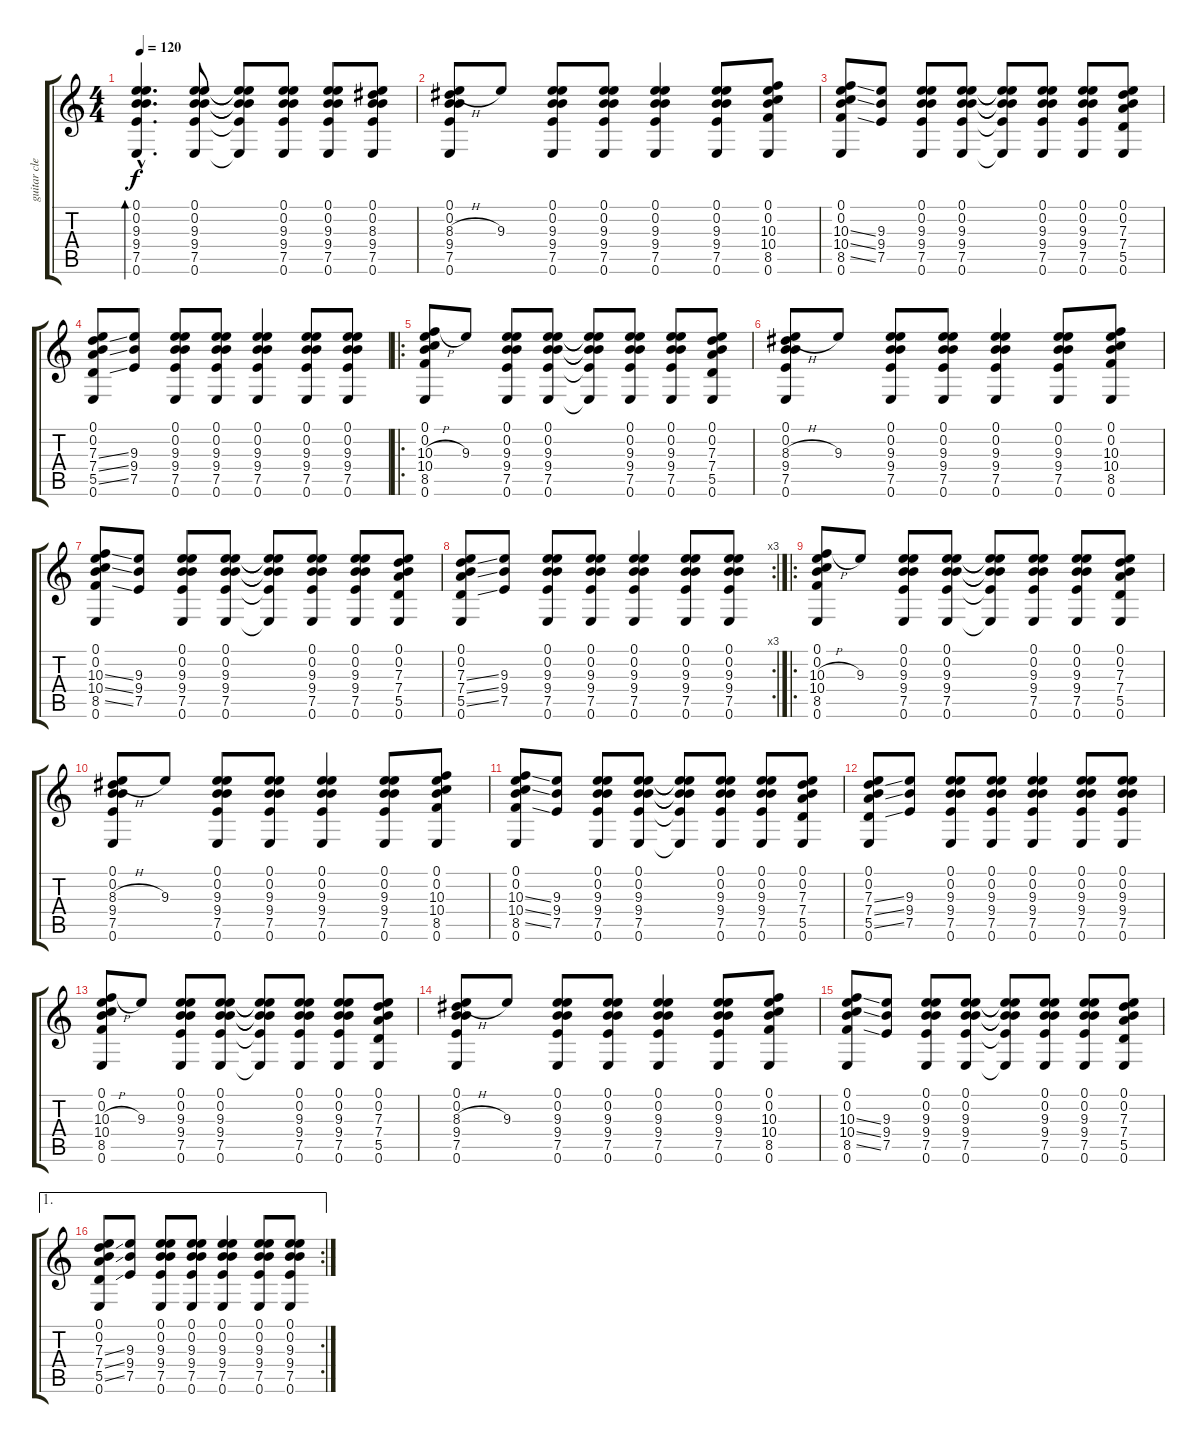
\track ("guitar clean" "guitar cle") {instrument electricguitarclean}
\staff {score tabs}
\tuning (E4 B3 G3 D3 A2 E2) {hide}
\ts (4 4)
\tempo 120
\clef g2
\ks c
(0.1{hac} 0.2{hac} 9.3{hac} 9.4{hac} 7.5{hac} 0.6{hac}).4{d bd 480 dy f} (0.1 0.2 9.3 9.4 7.5 0.6).8 (0.1{t} 0.2{t} 9.3{t} 9.4{t} 7.5{t} 0.6{t}).8 (0.1 0.2 9.3 9.4 7.5 0.6).8 (0.1 0.2 9.3 9.4 7.5 0.6).8 (0.1 0.2 8.3 9.4 7.5 0.6).8 |
(0.1 0.2 8.3{h} 9.4 7.5 0.6).8 9.3.8 (0.1 0.2 9.3 9.4 7.5 0.6).8 (0.1 0.2 9.3 9.4 7.5 0.6).8 (0.1 0.2 9.3 9.4 7.5 0.6).4 (0.1 0.2 9.3 9.4 7.5 0.6).8 (0.1 0.2 10.3 10.4 8.5 0.6).8 |
(0.1 0.2 10.3{ss} 10.4{ss} 8.5{ss} 0.6).8 (9.3 9.4 7.5).8 (0.1 0.2 9.3 9.4 7.5 0.6).8 (0.1 0.2 9.3 9.4 7.5 0.6).8 (0.1{t} 0.2{t} 9.3{t} 9.4{t} 7.5{t} 0.6{t}).8 (0.1 0.2 9.3 9.4 7.5 0.6).8 (0.1 0.2 9.3 9.4 7.5 0.6).8 (0.1 0.2 7.3 7.4 5.5 0.6).8 |
(0.1 0.2 7.3{ss} 7.4{ss} 5.5{ss} 0.6).8 (9.3 9.4 7.5).8 (0.1 0.2 9.3 9.4 7.5 0.6).8 (0.1 0.2 9.3 9.4 7.5 0.6).8 (0.1 0.2 9.3 9.4 7.5 0.6).4 (0.1 0.2 9.3 9.4 7.5 0.6).8 (0.1 0.2 9.3 9.4 7.5 0.6).8 |
\ro
(0.1 0.2 10.3{h} 10.4 8.5 0.6).8 9.3.8 (0.1 0.2 9.3 9.4 7.5 0.6).8 (0.1 0.2 9.3 9.4 7.5 0.6).8 (0.1{t} 0.2{t} 9.3{t} 9.4{t} 7.5{t} 0.6{t}).8 (0.1 0.2 9.3 9.4 7.5 0.6).8 (0.1 0.2 9.3 9.4 7.5 0.6).8 (0.1 0.2 7.3 7.4 5.5 0.6).8 |
(0.1 0.2 8.3{h} 9.4 7.5 0.6).8 9.3.8 (0.1 0.2 9.3 9.4 7.5 0.6).8 (0.1 0.2 9.3 9.4 7.5 0.6).8 (0.1 0.2 9.3 9.4 7.5 0.6).4 (0.1 0.2 9.3 9.4 7.5 0.6).8 (0.1 0.2 10.3 10.4 8.5 0.6).8 |
(0.1 0.2 10.3{ss} 10.4{ss} 8.5{ss} 0.6).8 (9.3 9.4 7.5).8 (0.1 0.2 9.3 9.4 7.5 0.6).8 (0.1 0.2 9.3 9.4 7.5 0.6).8 (0.1{t} 0.2{t} 9.3{t} 9.4{t} 7.5{t} 0.6{t}).8 (0.1 0.2 9.3 9.4 7.5 0.6).8 (0.1 0.2 9.3 9.4 7.5 0.6).8 (0.1 0.2 7.3 7.4 5.5 0.6).8 |
\rc 3
(0.1 0.2 7.3{ss} 7.4{ss} 5.5{ss} 0.6).8 (9.3 9.4 7.5).8 (0.1 0.2 9.3 9.4 7.5 0.6).8 (0.1 0.2 9.3 9.4 7.5 0.6).8 (0.1 0.2 9.3 9.4 7.5 0.6).4 (0.1 0.2 9.3 9.4 7.5 0.6).8 (0.1 0.2 9.3 9.4 7.5 0.6).8 |
\ro
(0.1 0.2 10.3{h} 10.4 8.5 0.6).8 9.3.8 (0.1 0.2 9.3 9.4 7.5 0.6).8 (0.1 0.2 9.3 9.4 7.5 0.6).8 (0.1{t} 0.2{t} 9.3{t} 9.4{t} 7.5{t} 0.6{t}).8 (0.1 0.2 9.3 9.4 7.5 0.6).8 (0.1 0.2 9.3 9.4 7.5 0.6).8 (0.1 0.2 7.3 7.4 5.5 0.6).8 |
(0.1 0.2 8.3{h} 9.4 7.5 0.6).8 9.3.8 (0.1 0.2 9.3 9.4 7.5 0.6).8 (0.1 0.2 9.3 9.4 7.5 0.6).8 (0.1 0.2 9.3 9.4 7.5 0.6).4 (0.1 0.2 9.3 9.4 7.5 0.6).8 (0.1 0.2 10.3 10.4 8.5 0.6).8 |
(0.1 0.2 10.3{ss} 10.4{ss} 8.5{ss} 0.6).8 (9.3 9.4 7.5).8 (0.1 0.2 9.3 9.4 7.5 0.6).8 (0.1 0.2 9.3 9.4 7.5 0.6).8 (0.1{t} 0.2{t} 9.3{t} 9.4{t} 7.5{t} 0.6{t}).8 (0.1 0.2 9.3 9.4 7.5 0.6).8 (0.1 0.2 9.3 9.4 7.5 0.6).8 (0.1 0.2 7.3 7.4 5.5 0.6).8 |
(0.1 0.2 7.3{ss} 7.4{ss} 5.5{ss} 0.6).8 (9.3 9.4 7.5).8 (0.1 0.2 9.3 9.4 7.5 0.6).8 (0.1 0.2 9.3 9.4 7.5 0.6).8 (0.1 0.2 9.3 9.4 7.5 0.6).4 (0.1 0.2 9.3 9.4 7.5 0.6).8 (0.1 0.2 9.3 9.4 7.5 0.6).8 |
(0.1 0.2 10.3{h} 10.4 8.5 0.6).8 9.3.8 (0.1 0.2 9.3 9.4 7.5 0.6).8 (0.1 0.2 9.3 9.4 7.5 0.6).8 (0.1{t} 0.2{t} 9.3{t} 9.4{t} 7.5{t} 0.6{t}).8 (0.1 0.2 9.3 9.4 7.5 0.6).8 (0.1 0.2 9.3 9.4 7.5 0.6).8 (0.1 0.2 7.3 7.4 5.5 0.6).8 |
(0.1 0.2 8.3{h} 9.4 7.5 0.6).8 9.3.8 (0.1 0.2 9.3 9.4 7.5 0.6).8 (0.1 0.2 9.3 9.4 7.5 0.6).8 (0.1 0.2 9.3 9.4 7.5 0.6).4 (0.1 0.2 9.3 9.4 7.5 0.6).8 (0.1 0.2 10.3 10.4 8.5 0.6).8 |
(0.1 0.2 10.3{ss} 10.4{ss} 8.5{ss} 0.6).8 (9.3 9.4 7.5).8 (0.1 0.2 9.3 9.4 7.5 0.6).8 (0.1 0.2 9.3 9.4 7.5 0.6).8 (0.1{t} 0.2{t} 9.3{t} 9.4{t} 7.5{t} 0.6{t}).8 (0.1 0.2 9.3 9.4 7.5 0.6).8 (0.1 0.2 9.3 9.4 7.5 0.6).8 (0.1 0.2 7.3 7.4 5.5 0.6).8 |
\ae 1
\rc 2
(0.1 0.2 7.3{ss} 7.4{ss} 5.5{ss} 0.6).8 (9.3 9.4 7.5).8 (0.1 0.2 9.3 9.4 7.5 0.6).8 (0.1 0.2 9.3 9.4 7.5 0.6).8 (0.1 0.2 9.3 9.4 7.5 0.6).4 (0.1 0.2 9.3 9.4 7.5 0.6).8 (0.1 0.2 9.3 9.4 7.5 0.6).8
